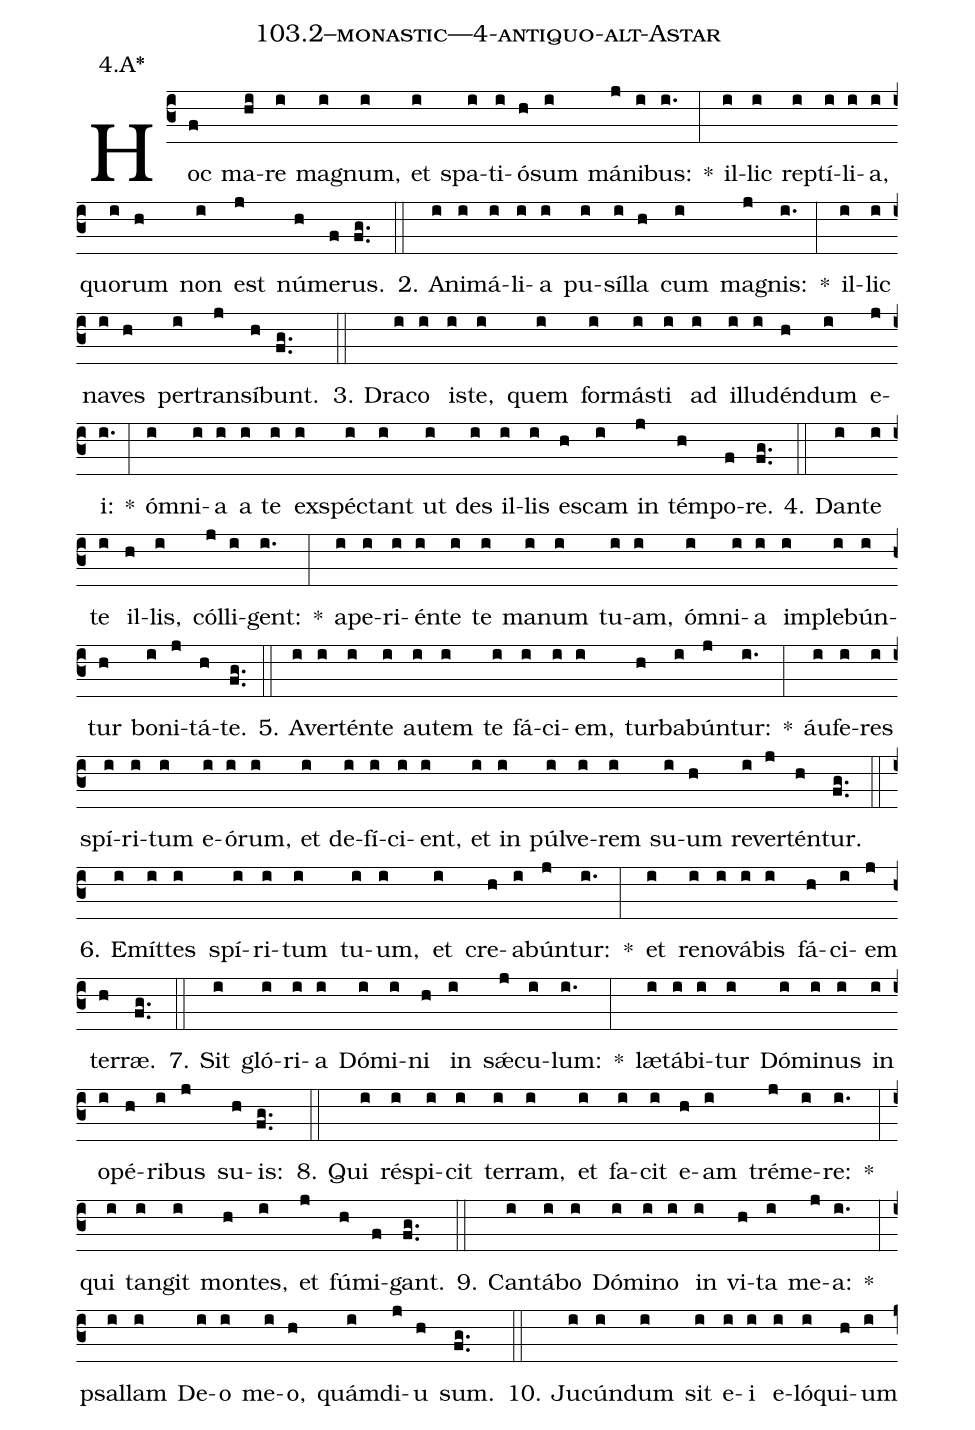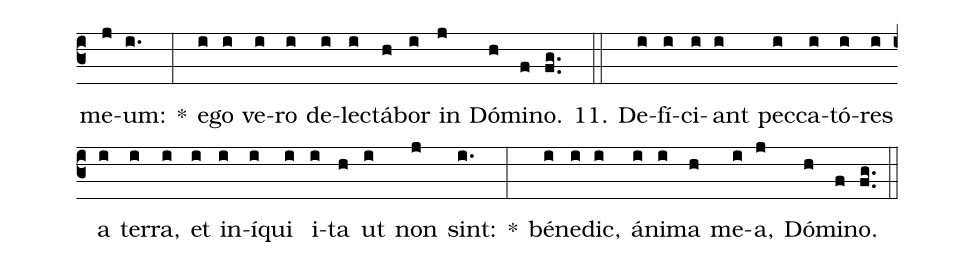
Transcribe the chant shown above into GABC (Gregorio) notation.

name: 103.2--monastic---4-antiquo-alt-Astar;
annotation: 4.A*;
%%
(c3)Hoc(f) ma(hi)re(i) ma(i)gnum,(i) et(i) spa(i)ti(i)ó(h)sum(i) má(j)ni(i)bus:(i.) *(:) il(i)lic(i) rep(i)tí(i)li(i)a,(i) quo(i)rum(h) non(i) est(j) nú(h)me(f)rus.(fg..) (::)
2. A(i)ni(i)má(i)li(i)a(i) pu(i)síl(i)la(h) cum(i) ma(j)gnis:(i.) *(:) il(i)lic(i) na(i)ves(h) per(i)trans(j)í(h)bunt.(fg..) (::)
3. Dra(i)co(i) is(i)te,(i) quem(i) for(i)más(i)ti(i) ad(i) il(i)lu(i)dén(h)dum(i) e(j)i:(i.) *(:) óm(i)ni(i)a(i) a(i) te(i) ex(i)spéc(i)tant(i) ut(i) des(i) il(i)lis(i) es(h)cam(i) in(j) tém(h)po(f)re.(fg..) (::)
4. Dan(i)te(i) te(i) il(h)lis,(i) cól(j)li(i)gent:(i.) *(:) a(i)pe(i)ri(i)én(i)te(i) te(i) ma(i)num(i) tu(i)am,(i) óm(i)ni(i)a(i) im(i)ple(i)bún(i)tur(h) bo(i)ni(j)tá(h)te.(fg..) (::)
5. A(i)ver(i)tén(i)te(i) au(i)tem(i) te(i) fá(i)ci(i)em,(i) tur(h)ba(i)bún(j)tur:(i.) *(:) áu(i)fe(i)res(i) spí(i)ri(i)tum(i) e(i)ó(i)rum,(i) et(i) de(i)fí(i)ci(i)ent,(i) et(i) in(i) púl(i)ve(i)rem(i) su(i)um(h) re(i)ver(j)tén(h)tur.(fg..) (::)
6. E(i)mít(i)tes(i) spí(i)ri(i)tum(i) tu(i)um,(i) et(i) cre(h)a(i)bún(j)tur:(i.) *(:) et(i) re(i)no(i)vá(i)bis(i) fá(h)ci(i)em(j) ter(h)ræ.(fg..) (::)
7. Sit(i) gló(i)ri(i)a(i) Dó(i)mi(i)ni(h) in(i) sǽ(j)cu(i)lum:(i.) *(:) læ(i)tá(i)bi(i)tur(i) Dó(i)mi(i)nus(i) in(i) o(i)pé(h)ri(i)bus(j) su(h)is:(fg..) (::)
8. Qui(i) ré(i)spi(i)cit(i) ter(i)ram,(i) et(i) fa(i)cit(i) e(h)am(i) tré(j)me(i)re:(i.) *(:) qui(i) tan(i)git(i) mon(h)tes,(i) et(j) fú(h)mi(f)gant.(fg..) (::)
9. Can(i)tá(i)bo(i) Dó(i)mi(i)no(i) in(i) vi(h)ta(i) me(j)a:(i.) *(:) psal(i)lam(i) De(i)o(i) me(i)o,(h) quám(i)di(j)u(h) sum.(fg..) (::)
10. Ju(i)cún(i)dum(i) sit(i) e(i)i(i) e(i)ló(i)qui(h)um(i) me(j)um:(i.) *(:) e(i)go(i) ve(i)ro(i) de(i)lec(i)tá(h)bor(i) in(j) Dó(h)mi(f)no.(fg..) (::)
11. De(i)fí(i)ci(i)ant(i) pec(i)ca(i)tó(i)res(i) a(i) ter(i)ra,(i) et(i) in(i)í(i)qui(i) i(i)ta(h) ut(i) non(j) sint:(i.) *(:) bé(i)ne(i)dic,(i) á(i)ni(i)ma(h) me(i)a,(j) Dó(h)mi(f)no.(fg..) (::)
